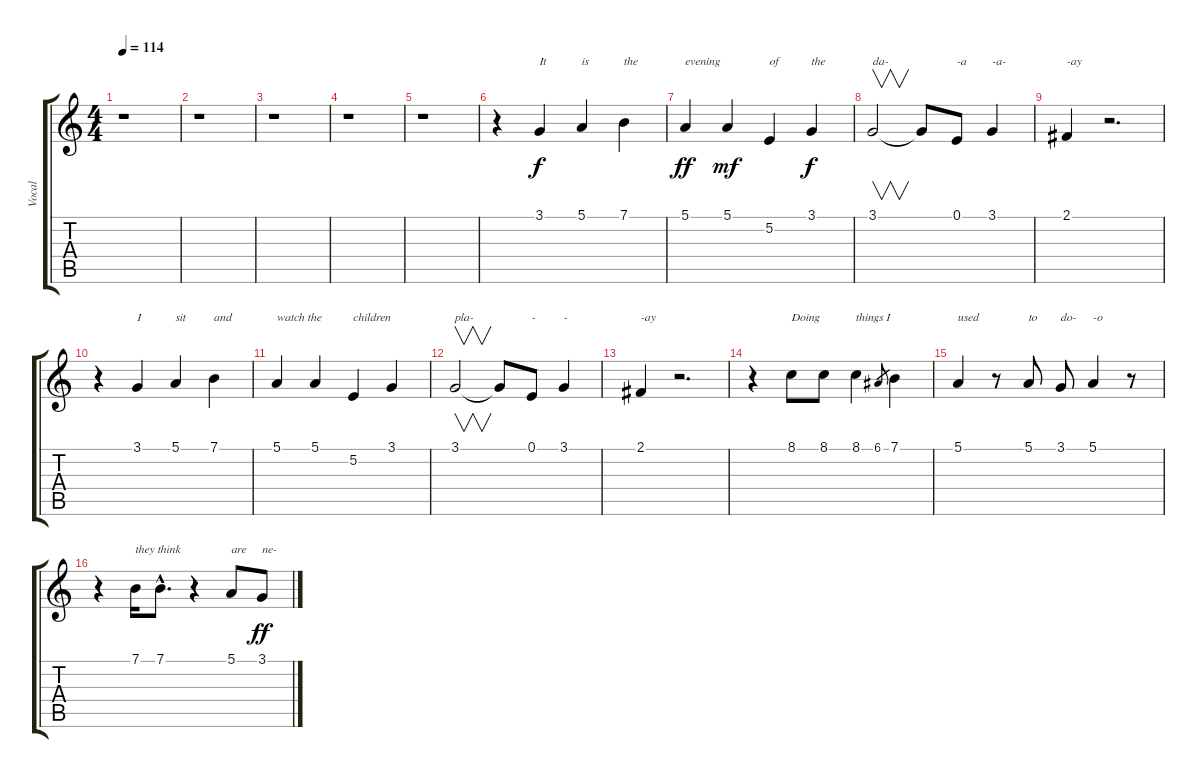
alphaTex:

\track ("Vocal" "Vocal") {instrument oboe}
\staff {score tabs}
\tuning (E4 B3 G3 D3 A2 E2) {hide}
\ts (4 4)
\tempo 114
\clef g2
\ks c
r.1{dy f} |
r.1 |
r.1 |
r.1 |
r.1 |
r.4 3.1.4{txt "It"} 5.1.4{txt "is"} 7.1.4{txt "the"} |
5.1.4{txt "evening" dy ff} 5.1.4{dy mf} 5.2.4{txt "of"} 3.1.4{txt "the" dy f} |
3.1.2{v txt "da-"} 3.1{t}.8 0.1.8{txt "-a"} 3.1.4{txt "-a-"} |
2.1.4{txt "-ay"} r.2{d} |
r.4 3.1.4{txt "I"} 5.1.4{txt "sit"} 7.1.4{txt "and"} |
5.1.4{txt "watch the"} 5.1.4 5.2.4{txt "children"} 3.1.4 |
3.1.2{v txt "pla-"} 3.1{t}.8 0.1.8{txt "-"} 3.1.4{txt "-"} |
2.1.4{txt "-ay"} r.2{d} |
r.4 8.1.8{txt "Doing"} 8.1.8 8.1.4{txt "things I"} 6.1.8{gr} 7.1.4 |
5.1.4{txt "used"} r.8 5.1.8{txt "to"} 3.1.8{txt "do-"} 5.1.4{txt "-o"} r.8 |
r.4 7.1.16{txt "they think"} 7.1{hac}.8{d} r.4 5.1.8{txt "are"} 3.1.8{txt "ne-" dy ff}
